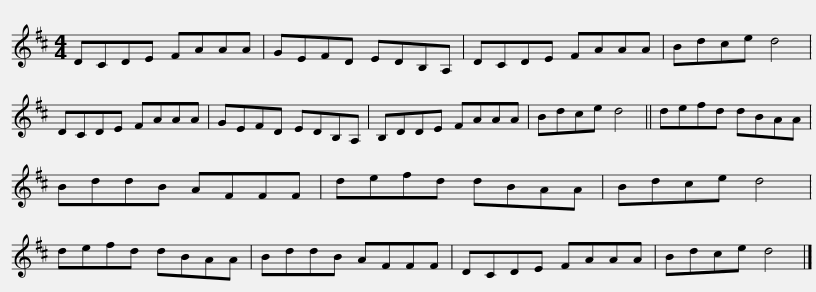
X:1
L:1/8
M:4/4
I:linebreak $
K:D
V:1 treble
V:1
 DCDE FAAA | GEFD EDB,A, | DCDE FAAA | Bdce d4 | DCDE FAAA |$ %5
 GEFD EDB,A, | B,DDE FAAA | Bdce d4 || defd dBAA | BddB AFFF | %10
 defd dBAA |$ Bdce d4 | defd dBAA | BddB AFFF | DCDE FAAA | %15
 Bdce d4 |] %16
